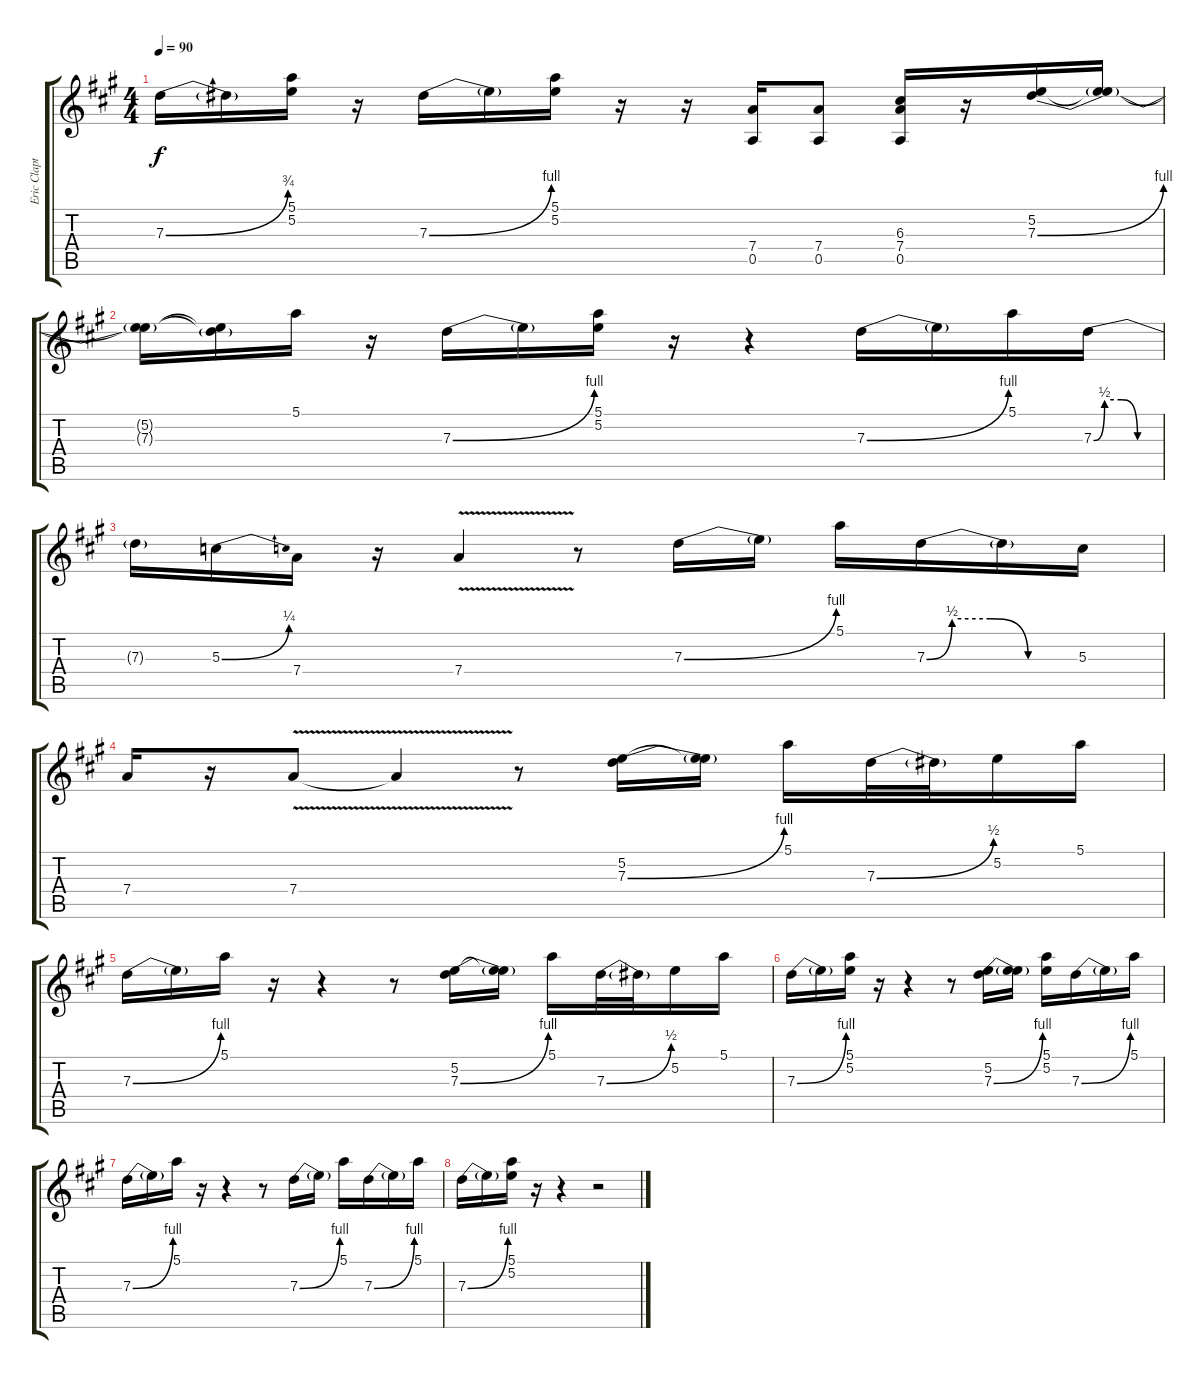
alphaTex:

\track ("Eric Clapton - Guitar 1" "Eric Clapt") {instrument electricguitarclean}
\staff {score tabs}
\tuning (E4 B3 G3 D3 A2 E2) {hide}
\ts (4 4)
\tempo 90
\clef g2
\ks a
7.3{be (bend 0 0 60 3)}.16{dy f} 7.3{t}.16 (5.1 5.2).16 r.16 7.3{be (bend 0 0 60 4)}.16 7.3{t}.16 (5.1 5.2).16 r.16 r.16 (7.4 0.5).16 (7.4 0.5).8 (6.3 7.4 0.5).16 r.16 (5.2 7.3{be (bend 0 0 60 4)}).16 (5.2{t} 7.3{t}).16 |
(5.2{t} 7.3{t}).16 (5.2{t} 7.3{t}).16 5.1.16 r.16 7.3{be (bend 0 0 60 4)}.16 7.3{t}.16 (5.1 5.2).16 r.16 r.4 7.3{be (bend 0 0 60 4)}.16 7.3{t}.16 5.1.16 7.3{be (custom 0 0 10 2 25 2 40 0 60 0)}.16 |
7.3{t}.16 5.3{be (bend 0 0 60 1)}.16 7.4.16 r.16 7.4{v}.4 r.8 7.3{be (bend 0 0 60 4)}.16 7.3{t}.16 5.1.16 7.3{be (custom 0 0 10 2 25 2 40 0 60 0)}.16 7.3{t}.16 5.3.16 |
7.4.16 r.16 7.4{v}.8 7.4{v t}.4 r.8 (5.2 7.3{be (bend 0 0 60 4)}).16 (5.2{t} 7.3{t}).16 5.1.16 7.3{be (bend 0 0 60 2)}.32 7.3{t}.32 5.2.16 5.1.16 |
7.3{be (bend 0 0 60 4)}.16 7.3{t}.16 5.1.16 r.16 r.4 r.8 (5.2 7.3{be (bend 0 0 60 4)}).16 (5.2{t} 7.3{t}).16 5.1.16 7.3{be (bend 0 0 60 2)}.32 7.3{t}.32 5.2.16 5.1.16 |
7.3{be (bend 0 0 60 4)}.16 7.3{t}.16 (5.1 5.2).16 r.16 r.4 r.8 (5.2 7.3{be (bend 0 0 60 4)}).16 (5.2{t} 7.3{t}).16 (5.1 5.2).16 7.3{be (bend 0 0 60 4)}.16 7.3{t}.16 5.1.16 |
7.3{be (bend 0 0 60 4)}.16 7.3{t}.16 5.1.16 r.16 r.4 r.8 7.3{be (bend 0 0 60 4)}.16 7.3{t}.16 5.1.16 7.3{be (bend 0 0 60 4)}.16 7.3{t}.16 5.1.16 |
7.3{be (bend 0 0 60 4)}.16 7.3{t}.16 (5.1 5.2).16 r.16 r.4 r.2
